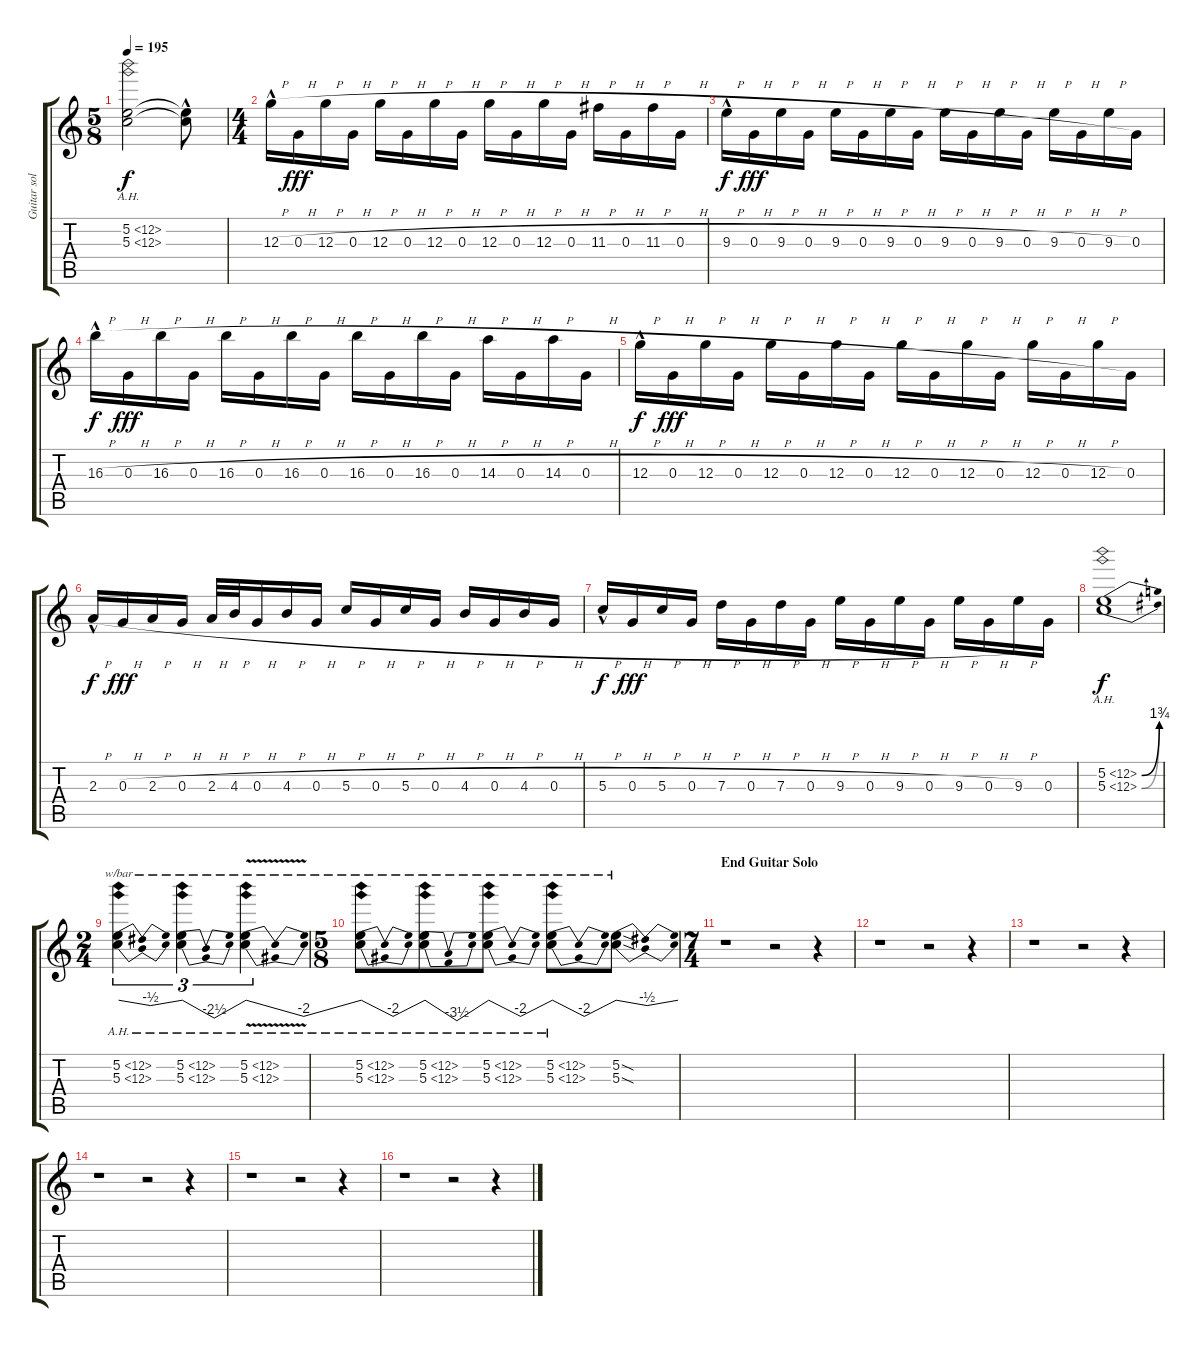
\track ("Guitar solo" "Guitar sol") {instrument distortionguitar}
\staff {score tabs}
\tuning (E4 B3 G3 D3 A2 E2) {hide}
\ts (5 8)
\tempo 195
\clef g2
\ks c
(5.2{ah 7} 5.3{ah 7}).2{dy f} (5.2{hac t} 5.3{t}).8 |
\ts (4 4)
12.3{h hac}.16 0.3{h}.16{dy fff} 12.3{h}.16 0.3{h}.16 12.3{h}.16 0.3{h}.16 12.3{h}.16 0.3{h}.16 12.3{h}.16 0.3{h}.16 12.3{h}.16 0.3{h}.16 11.3{h}.16 0.3{h}.16 11.3{h}.16 0.3{h}.16 |
9.3{h hac}.16{dy f} 0.3{h}.16{dy fff} 9.3{h}.16 0.3{h}.16 9.3{h}.16 0.3{h}.16 9.3{h}.16 0.3{h}.16 9.3{h}.16 0.3{h}.16 9.3{h}.16 0.3{h}.16 9.3{h}.16 0.3{h}.16 9.3{h}.16 0.3.16 |
16.3{h hac}.16{dy f} 0.3{h}.16{dy fff} 16.3{h}.16 0.3{h}.16 16.3{h}.16 0.3{h}.16 16.3{h}.16 0.3{h}.16 16.3{h}.16 0.3{h}.16 16.3{h}.16 0.3{h}.16 14.3{h}.16 0.3{h}.16 14.3{h}.16 0.3{h}.16 |
12.3{h hac}.16{dy f} 0.3{h}.16{dy fff} 12.3{h}.16 0.3{h}.16 12.3{h}.16 0.3{h}.16 12.3{h}.16 0.3{h}.16 12.3{h}.16 0.3{h}.16 12.3{h}.16 0.3{h}.16 12.3{h}.16 0.3{h}.16 12.3{h}.16 0.3.16 |
2.3{h hac}.16{dy f} 0.3{h}.16{dy fff} 2.3{h}.16 0.3{h}.16 2.3{h}.32 4.3{h}.32 0.3{h}.16 4.3{h}.16 0.3{h}.16 5.3{h}.16 0.3{h}.16 5.3{h}.16 0.3{h}.16 4.3{h}.16 0.3{h}.16 4.3{h}.16 0.3{h}.16 |
5.3{h hac}.16{dy f} 0.3{h}.16{dy fff} 5.3{h}.16 0.3{h}.16 7.3{h}.16 0.3{h}.16 7.3{h}.16 0.3{h}.16 9.3{h}.16 0.3{h}.16 9.3{h}.16 0.3{h}.16 9.3{h}.16 0.3{h}.16 9.3{h}.16 0.3.16 |
(5.2{be (bend 0 0 60 7) ah 7} 5.3{be (bend 0 0 60 7) ah 7}).1{dy f} |
\ts (2 4)
(5.2{ah 7} 5.3{ah 7}).4{tu (3 2) tbe (dip default 0 0 30 -2 60 0)} (5.2{ah 7} 5.3{ah 7}).4{tu (3 2) tbe (dip default 0 0 30 -10 60 0)} (5.2{ah 7} 5.3{ah 7 v}).4{tu (3 2) tbe (dip default 0 0 30 -8 60 0)} |
\ts (5 8)
(5.2{ah 7} 5.3{ah 7}).8{tbe (dip default 0 0 30 -8 60 0)} (5.2{ah 7} 5.3{ah 7}).8{tbe (dip default 0 0 30 -14 60 0)} (5.2{ah 7} 5.3{ah 7}).8{tbe (dip default 0 0 30 -8 60 0)} (5.2{ah 7} 5.3{ah 7}).8{tbe (dip default 0 0 30 -8 60 0)} (5.2{sod} 5.3{sod}).8{tbe (dip default 0 0 30 -2 60 0)} |
\ts (7 4)
\section ("" "End Guitar Solo")
r.1 r.2 r.4 |
r.1 r.2 r.4 |
r.1 r.2 r.4 |
r.1 r.2 r.4 |
r.1 r.2 r.4 |
r.1 r.2 r.4
